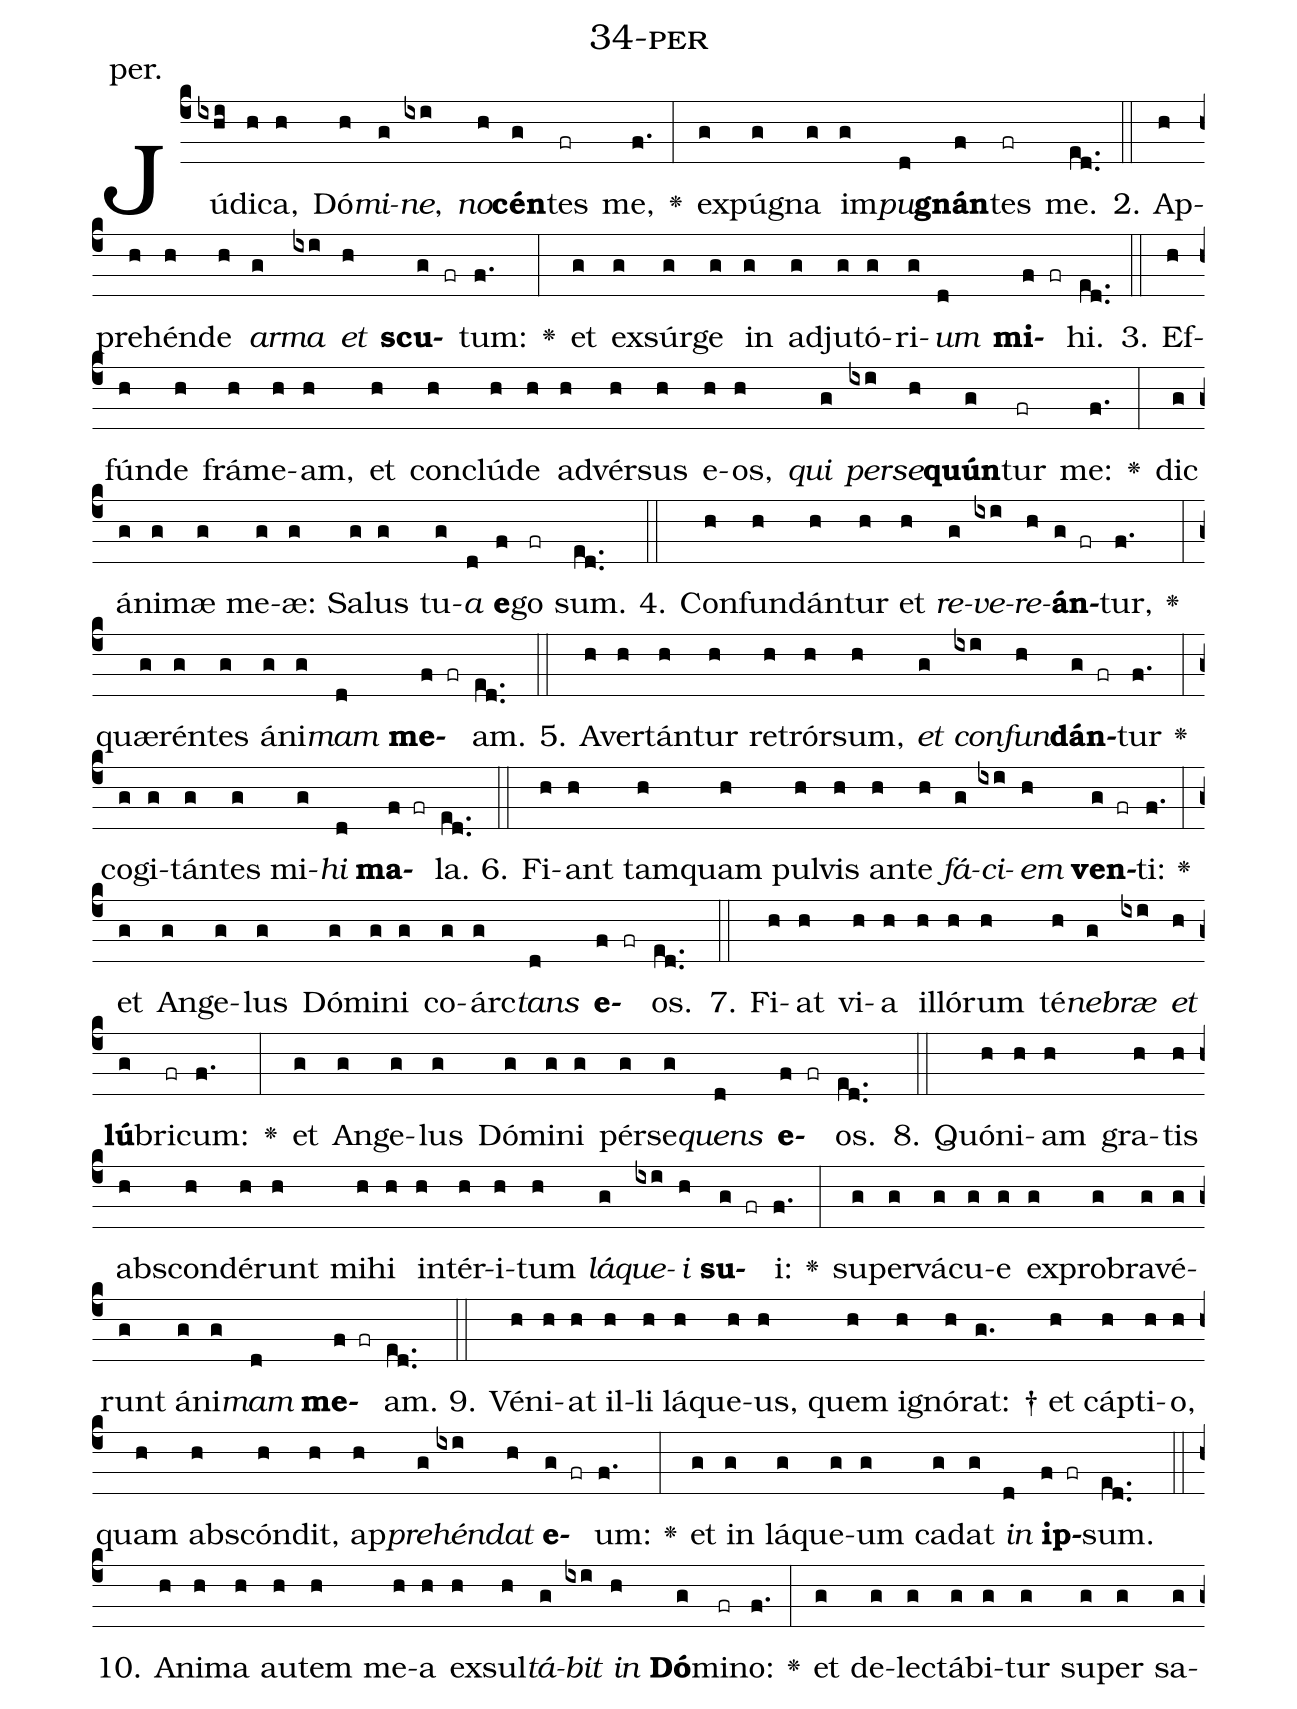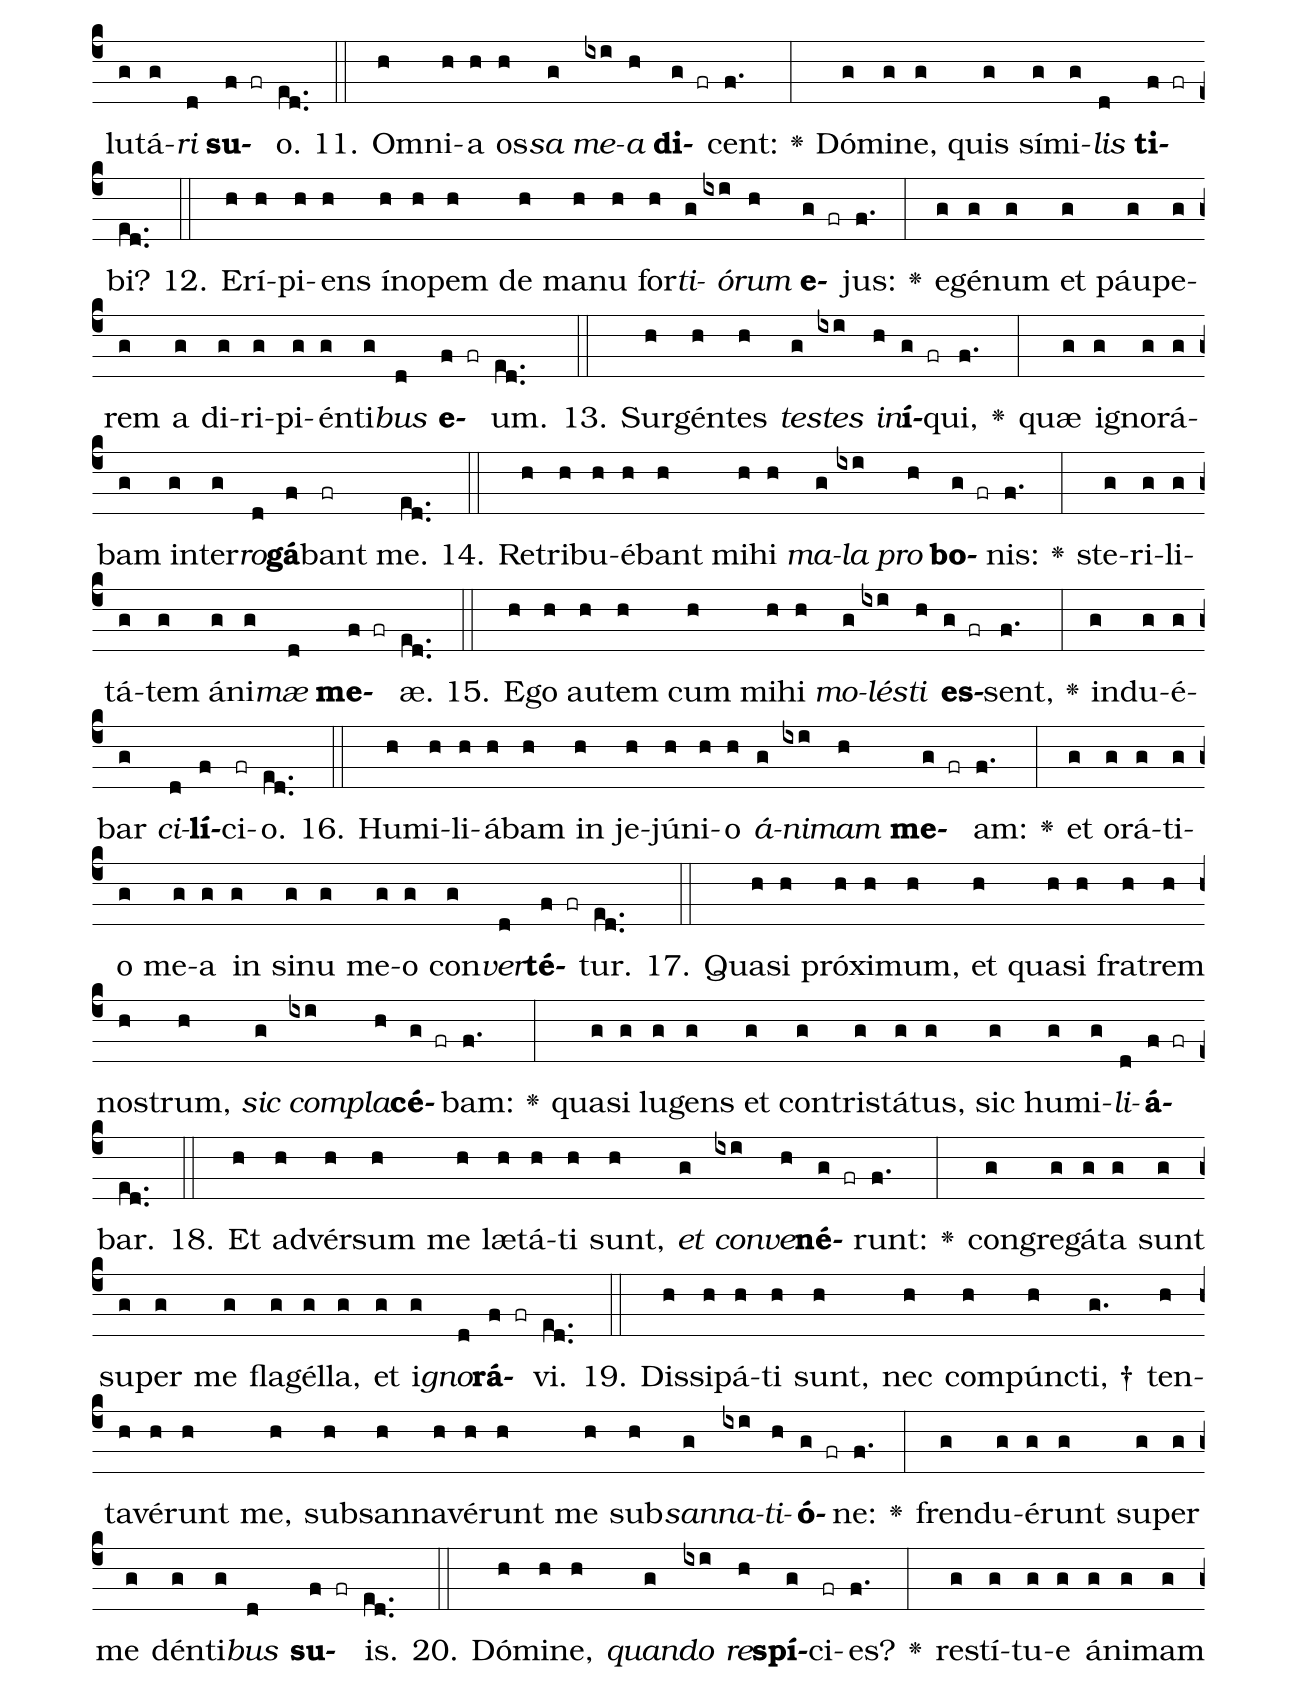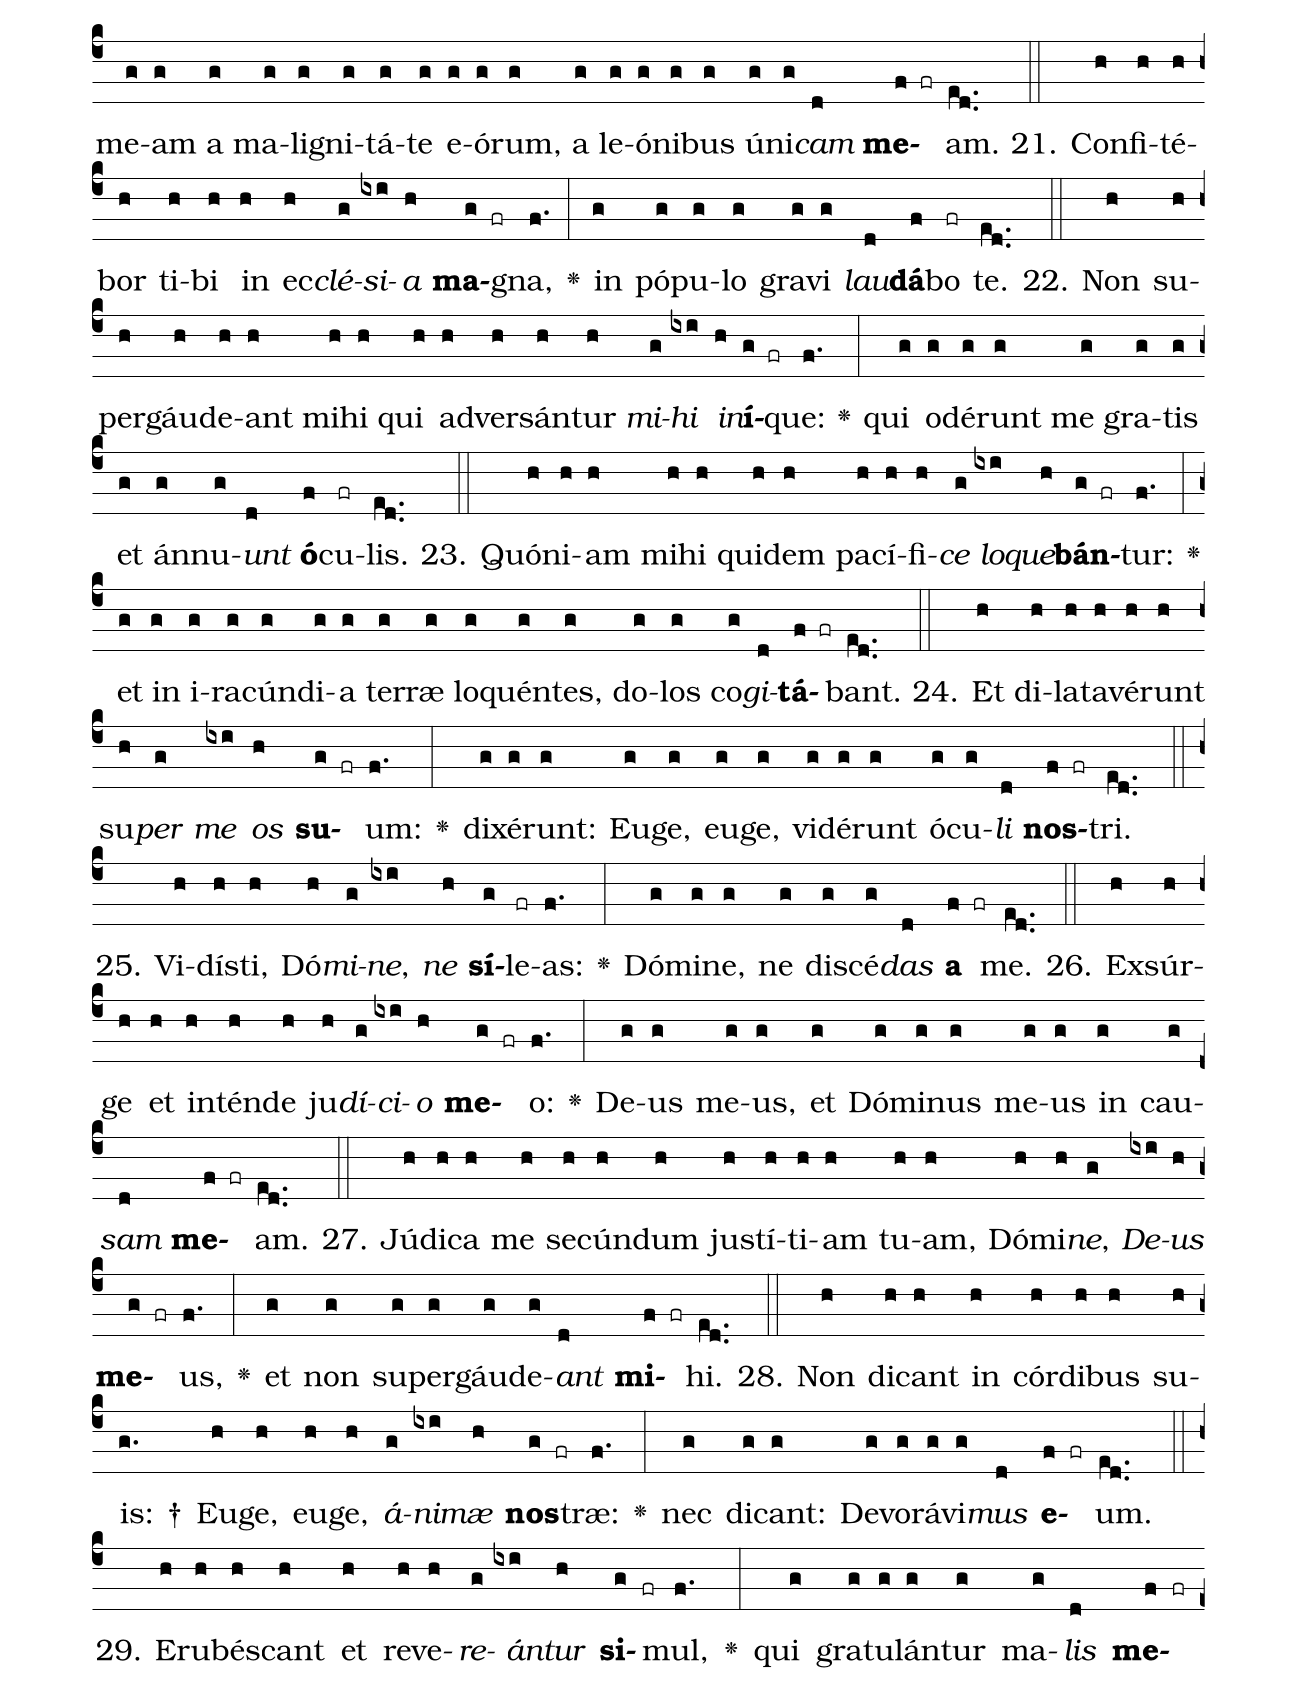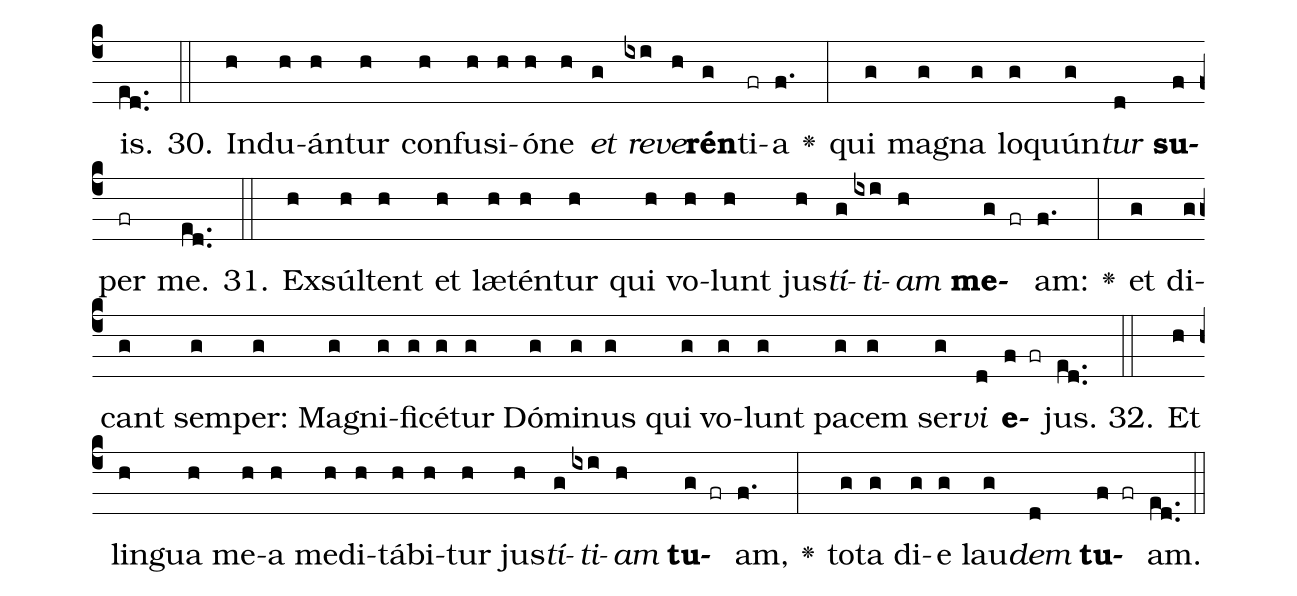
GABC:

name: 34-per;
annotation: per.;
%%
(c4)Jú(ixhi)di(h)ca,(h) Dó(h)<i>mi</i>(g)<i>ne</i>,(ixi) <i>no</i>(h)<b>cén</b>(g)tes(fr) me,(f.) <v>\greheightstar</v>(:) ex(g)pú(g)gna(g) im(g)<i>pu</i>(d)<b>gnán</b>(f)tes(fr) me.(ed..) (::)
2. Ap(h)pre(h)hén(h)de(h) <i>ar</i>(g)<i>ma</i>(ixi) <i>et</i>(h) <b>scu</b>(g fr)tum:(f.) <v>\greheightstar</v>(:) et(g) ex(g)súr(g)ge(g) in(g) ad(g)ju(g)tó(g)ri(g)<i>um</i>(d) <b>mi</b>(f fr)hi.(ed..) (::)
3. Ef(h)fún(h)de(h) frá(h)me(h)am,(h) et(h) con(h)clú(h)de(h) ad(h)vér(h)sus(h) e(h)os,(h) <i>qui</i>(g) <i>per</i>(ixi)<i>se</i>(h)<b>quún</b>(g)tur(fr) me:(f.) <v>\greheightstar</v>(:) dic(g) á(g)ni(g)mæ(g) me(g)æ:(g) Sa(g)lus(g) tu(g)<i>a</i>(d) <b>e</b>(f)go(fr) sum.(ed..) (::)
4. Con(h)fun(h)dán(h)tur(h) et(h) <i>re</i>(g)<i>ve</i>(ixi)<i>re</i>(h)<b>án</b>(g fr)tur,(f.) <v>\greheightstar</v>(:) quæ(g)rén(g)tes(g) á(g)ni(g)<i>mam</i>(d) <b>me</b>(f fr)am.(ed..) (::)
5. A(h)ver(h)tán(h)tur(h) re(h)trór(h)sum,(h) <i>et</i>(g) <i>con</i>(ixi)<i>fun</i>(h)<b>dán</b>(g fr)tur(f.) <v>\greheightstar</v>(:) co(g)gi(g)tán(g)tes(g) mi(g)<i>hi</i>(d) <b>ma</b>(f fr)la.(ed..) (::)
6. Fi(h)ant(h) tam(h)quam(h) pul(h)vis(h) an(h)te(h) <i>fá</i>(g)<i>ci</i>(ixi)<i>em</i>(h) <b>ven</b>(g fr)ti:(f.) <v>\greheightstar</v>(:) et(g) An(g)ge(g)lus(g) Dó(g)mi(g)ni(g) co(g)árc(g)<i>tans</i>(d) <b>e</b>(f fr)os.(ed..) (::)
7. Fi(h)at(h) vi(h)a(h) il(h)ló(h)rum(h) té(h)<i>ne</i>(g)<i>bræ</i>(ixi) <i>et</i>(h) <b>lú</b>(g)bri(fr)cum:(f.) <v>\greheightstar</v>(:) et(g) An(g)ge(g)lus(g) Dó(g)mi(g)ni(g) pér(g)se(g)<i>quens</i>(d) <b>e</b>(f fr)os.(ed..) (::)
8. Quón(h)i(h)am(h) gra(h)tis(h) abs(h)con(h)dé(h)runt(h) mi(h)hi(h) in(h)tér(h)i(h)tum(h) <i>lá</i>(g)<i>que</i>(ixi)<i>i</i>(h) <b>su</b>(g fr)i:(f.) <v>\greheightstar</v>(:) su(g)per(g)vá(g)cu(g)e(g) ex(g)pro(g)bra(g)vé(g)runt(g) á(g)ni(g)<i>mam</i>(d) <b>me</b>(f fr)am.(ed..) (::)
9. Vé(h)ni(h)at(h) il(h)li(h) lá(h)que(h)us,(h) quem(h) i(h)gnó(h)rat: †(g.) et(h) cáp(h)ti(h)o,(h) quam(h) abs(h)cón(h)dit,(h) ap(h)<i>pre</i>(g)<i>hén</i>(ixi)<i>dat</i>(h) <b>e</b>(g fr)um:(f.) <v>\greheightstar</v>(:) et(g) in(g) lá(g)que(g)um(g) ca(g)dat(g) <i>in</i>(d) <b>ip</b>(f fr)sum.(ed..) (::)
10. A(h)ni(h)ma(h) au(h)tem(h) me(h)a(h) ex(h)sul(h)<i>tá</i>(g)<i>bit</i>(ixi) <i>in</i>(h) <b>Dó</b>(g)mi(fr)no:(f.) <v>\greheightstar</v>(:) et(g) de(g)lec(g)tá(g)bi(g)tur(g) su(g)per(g) sa(g)lu(g)tá(g)<i>ri</i>(d) <b>su</b>(f fr)o.(ed..) (::)
11. Om(h)ni(h)a(h) os(h)<i>sa</i>(g) <i>me</i>(ixi)<i>a</i>(h) <b>di</b>(g fr)cent:(f.) <v>\greheightstar</v>(:) Dó(g)mi(g)ne,(g) quis(g) sí(g)mi(g)<i>lis</i>(d) <b>ti</b>(f fr)bi?(ed..) (::)
12. E(h)rí(h)pi(h)ens(h) ín(h)o(h)pem(h) de(h) ma(h)nu(h) for(h)<i>ti</i>(g)<i>ó</i>(ixi)<i>rum</i>(h) <b>e</b>(g fr)jus:(f.) <v>\greheightstar</v>(:) e(g)gé(g)num(g) et(g) páu(g)pe(g)rem(g) a(g) di(g)ri(g)pi(g)én(g)ti(g)<i>bus</i>(d) <b>e</b>(f fr)um.(ed..) (::)
13. Sur(h)gén(h)tes(h) <i>tes</i>(g)<i>tes</i>(ixi) <i>in</i>(h)<b>í</b>(g fr)qui,(f.) <v>\greheightstar</v>(:) quæ(g) i(g)gno(g)rá(g)bam(g) in(g)ter(g)<i>ro</i>(d)<b>gá</b>(f)bant(fr) me.(ed..) (::)
14. Re(h)tri(h)bu(h)é(h)bant(h) mi(h)hi(h) <i>ma</i>(g)<i>la</i>(ixi) <i>pro</i>(h) <b>bo</b>(g fr)nis:(f.) <v>\greheightstar</v>(:) ste(g)ri(g)li(g)tá(g)tem(g) á(g)ni(g)<i>mæ</i>(d) <b>me</b>(f fr)æ.(ed..) (::)
15. E(h)go(h) au(h)tem(h) cum(h) mi(h)hi(h) <i>mo</i>(g)<i>lés</i>(ixi)<i>ti</i>(h) <b>es</b>(g fr)sent,(f.) <v>\greheightstar</v>(:) ind(g)u(g)é(g)bar(g) <i>ci</i>(d)<b>lí</b>(f)ci(fr)o.(ed..) (::)
16. Hu(h)mi(h)li(h)á(h)bam(h) in(h) je(h)jú(h)ni(h)o(h) <i>á</i>(g)<i>ni</i>(ixi)<i>mam</i>(h) <b>me</b>(g fr)am:(f.) <v>\greheightstar</v>(:) et(g) o(g)rá(g)ti(g)o(g) me(g)a(g) in(g) si(g)nu(g) me(g)o(g) con(g)<i>ver</i>(d)<b>té</b>(f fr)tur.(ed..) (::)
17. Qua(h)si(h) pró(h)xi(h)mum,(h) et(h) qua(h)si(h) fra(h)trem(h) nos(h)trum,(h) <i>sic</i>(g) <i>com</i>(ixi)<i>pla</i>(h)<b>cé</b>(g fr)bam:(f.) <v>\greheightstar</v>(:) qua(g)si(g) lu(g)gens(g) et(g) con(g)tris(g)tá(g)tus,(g) sic(g) hu(g)mi(g)<i>li</i>(d)<b>á</b>(f fr)bar.(ed..) (::)
18. Et(h) ad(h)vér(h)sum(h) me(h) læ(h)tá(h)ti(h) sunt,(h) <i>et</i>(g) <i>con</i>(ixi)<i>ve</i>(h)<b>né</b>(g fr)runt:(f.) <v>\greheightstar</v>(:) con(g)gre(g)gá(g)ta(g) sunt(g) su(g)per(g) me(g) fla(g)gél(g)la,(g) et(g) i(g)<i>gno</i>(d)<b>rá</b>(f fr)vi.(ed..) (::)
19. Dis(h)si(h)pá(h)ti(h) sunt,(h) nec(h) com(h)púnc(h)ti, †(g.) ten(h)ta(h)vé(h)runt(h) me,(h) sub(h)san(h)na(h)vé(h)runt(h) me(h) sub(h)<i>san</i>(g)<i>na</i>(ixi)<i>ti</i>(h)<b>ó</b>(g fr)ne:(f.) <v>\greheightstar</v>(:) fren(g)du(g)é(g)runt(g) su(g)per(g) me(g) dén(g)ti(g)<i>bus</i>(d) <b>su</b>(f fr)is.(ed..) (::)
20. Dó(h)mi(h)ne,(h) <i>quan</i>(g)<i>do</i>(ixi) <i>re</i>(h)<b>spí</b>(g)ci(fr)es?(f.) <v>\greheightstar</v>(:) re(g)stí(g)tu(g)e(g) á(g)ni(g)mam(g) me(g)am(g) a(g) ma(g)li(g)gni(g)tá(g)te(g) e(g)ó(g)rum,(g) a(g) le(g)ó(g)ni(g)bus(g) ú(g)ni(g)<i>cam</i>(d) <b>me</b>(f fr)am.(ed..) (::)
21. Con(h)fi(h)té(h)bor(h) ti(h)bi(h) in(h) ec(h)<i>clé</i>(g)<i>si</i>(ixi)<i>a</i>(h) <b>ma</b>(g fr)gna,(f.) <v>\greheightstar</v>(:) in(g) pó(g)pu(g)lo(g) gra(g)vi(g) <i>lau</i>(d)<b>dá</b>(f)bo(fr) te.(ed..) (::)
22. Non(h) su(h)per(h)gáu(h)de(h)ant(h) mi(h)hi(h) qui(h) ad(h)ver(h)sán(h)tur(h) <i>mi</i>(g)<i>hi</i>(ixi) <i>in</i>(h)<b>í</b>(g fr)que:(f.) <v>\greheightstar</v>(:) qui(g) o(g)dé(g)runt(g) me(g) gra(g)tis(g) et(g) án(g)nu(g)<i>unt</i>(d) <b>ó</b>(f)cu(fr)lis.(ed..) (::)
23. Quón(h)i(h)am(h) mi(h)hi(h) qui(h)dem(h) pa(h)cí(h)fi(h)<i>ce</i>(g) <i>lo</i>(ixi)<i>que</i>(h)<b>bán</b>(g fr)tur:(f.) <v>\greheightstar</v>(:) et(g) in(g) i(g)ra(g)cún(g)di(g)a(g) ter(g)ræ(g) lo(g)quén(g)tes,(g) do(g)los(g) co(g)<i>gi</i>(d)<b>tá</b>(f fr)bant.(ed..) (::)
24. Et(h) di(h)la(h)ta(h)vé(h)runt(h) su(h)<i>per</i>(g) <i>me</i>(ixi) <i>os</i>(h) <b>su</b>(g fr)um:(f.) <v>\greheightstar</v>(:) di(g)xé(g)runt:(g) Eu(g)ge,(g) eu(g)ge,(g) vi(g)dé(g)runt(g) ó(g)cu(g)<i>li</i>(d) <b>nos</b>(f fr)tri.(ed..) (::)
25. Vi(h)dís(h)ti,(h) Dó(h)<i>mi</i>(g)<i>ne</i>,(ixi) <i>ne</i>(h) <b>sí</b>(g)le(fr)as:(f.) <v>\greheightstar</v>(:) Dó(g)mi(g)ne,(g) ne(g) di(g)scé(g)<i>das</i>(d) <b>a</b>(f fr) me.(ed..) (::)
26. Ex(h)súr(h)ge(h) et(h) in(h)tén(h)de(h) ju(h)<i>dí</i>(g)<i>ci</i>(ixi)<i>o</i>(h) <b>me</b>(g fr)o:(f.) <v>\greheightstar</v>(:) De(g)us(g) me(g)us,(g) et(g) Dó(g)mi(g)nus(g) me(g)us(g) in(g) cau(g)<i>sam</i>(d) <b>me</b>(f fr)am.(ed..) (::)
27. Jú(h)di(h)ca(h) me(h) se(h)cún(h)dum(h) jus(h)tí(h)ti(h)am(h) tu(h)am,(h) Dó(h)mi(h)<i>ne</i>,(g) <i>De</i>(ixi)<i>us</i>(h) <b>me</b>(g fr)us,(f.) <v>\greheightstar</v>(:) et(g) non(g) su(g)per(g)gáu(g)de(g)<i>ant</i>(d) <b>mi</b>(f fr)hi.(ed..) (::)
28. Non(h) di(h)cant(h) in(h) cór(h)di(h)bus(h) su(h)is: †(g.) Eu(h)ge,(h) eu(h)ge,(h) <i>á</i>(g)<i>ni</i>(ixi)<i>mæ</i>(h) <b>nos</b>(g fr)træ:(f.) <v>\greheightstar</v>(:) nec(g) di(g)cant:(g) De(g)vo(g)rá(g)vi(g)<i>mus</i>(d) <b>e</b>(f fr)um.(ed..) (::)
29. E(h)ru(h)bés(h)cant(h) et(h) re(h)ve(h)<i>re</i>(g)<i>án</i>(ixi)<i>tur</i>(h) <b>si</b>(g fr)mul,(f.) <v>\greheightstar</v>(:) qui(g) gra(g)tu(g)lán(g)tur(g) ma(g)<i>lis</i>(d) <b>me</b>(f fr)is.(ed..) (::)
30. Ind(h)u(h)án(h)tur(h) con(h)fu(h)si(h)ó(h)ne(h) <i>et</i>(g) <i>re</i>(ixi)<i>ve</i>(h)<b>rén</b>(g)ti(fr)a(f.) <v>\greheightstar</v>(:) qui(g) ma(g)gna(g) lo(g)quún(g)<i>tur</i>(d) <b>su</b>(f)per(fr) me.(ed..) (::)
31. Ex(h)súl(h)tent(h) et(h) læ(h)tén(h)tur(h) qui(h) vo(h)lunt(h) jus(h)<i>tí</i>(g)<i>ti</i>(ixi)<i>am</i>(h) <b>me</b>(g fr)am:(f.) <v>\greheightstar</v>(:) et(g) di(g)cant(g) sem(g)per:(g) Ma(g)gni(g)fi(g)cé(g)tur(g) Dó(g)mi(g)nus(g) qui(g) vo(g)lunt(g) pa(g)cem(g) ser(g)<i>vi</i>(d) <b>e</b>(f fr)jus.(ed..) (::)
32. Et(h) lin(h)gua(h) me(h)a(h) me(h)di(h)tá(h)bi(h)tur(h) jus(h)<i>tí</i>(g)<i>ti</i>(ixi)<i>am</i>(h) <b>tu</b>(g fr)am,(f.) <v>\greheightstar</v>(:) to(g)ta(g) di(g)e(g) lau(g)<i>dem</i>(d) <b>tu</b>(f fr)am.(ed..) (::)
